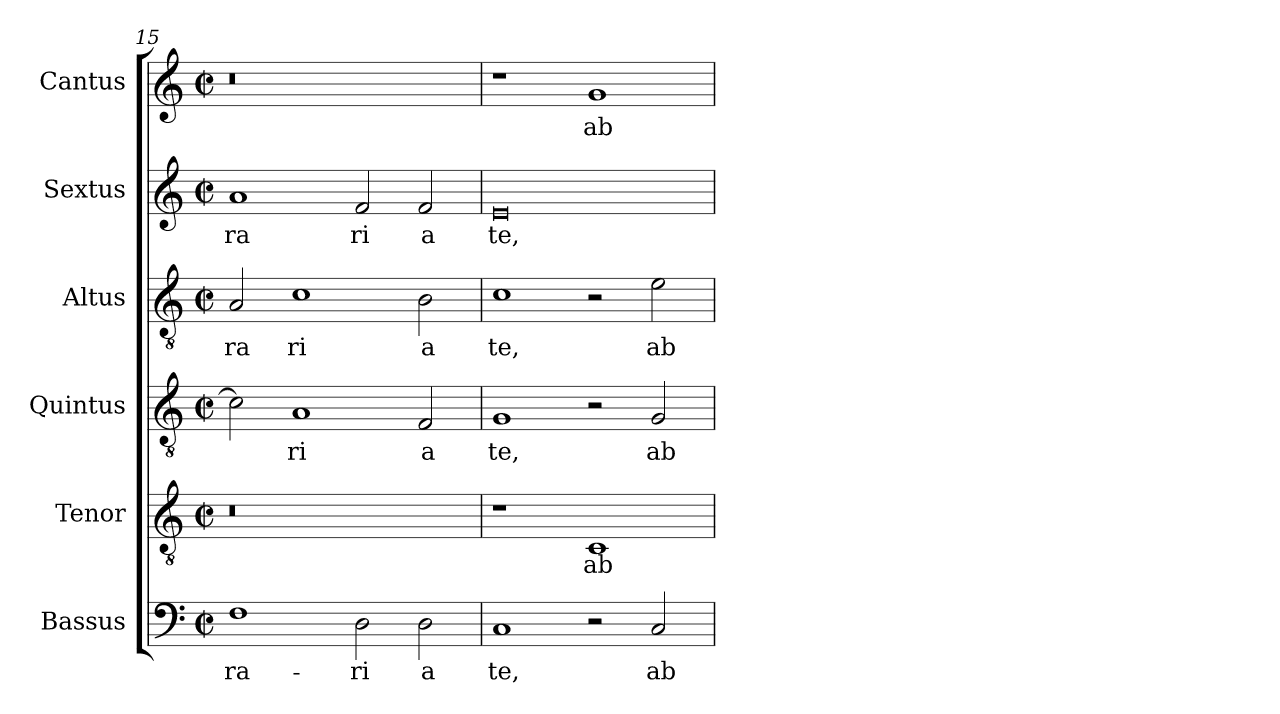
**kern	**text	**kern	**text	**kern	**text	**kern	**text	**kern	**text	**kern	**text
*part6	*part6	*part5	*part5	*part4	*part4	*part3	*part3	*part2	*part2	*part1	*part1
*staff6	*staff6	*staff5	*staff5	*staff4	*staff4	*staff3	*staff3	*staff2	*staff2	*staff1	*staff1
*I"Bassus	*	*I"Tenor	*	*I"Quintus	*	*I"Altus	*	*I"Sextus	*	*I"Cantus	*
!!LO:LB:g=z
*clefF4	*	*clefGv2	*	*clefGv2	*	*clefGv2	*	*clefG2	*	*clefG2	*
*M2/2	*	*M2/2	*	*M2/2	*	*M2/2	*	*M2/2	*	*M2/2	*
*met(c|)	*	*met(c|)	*	*met(c|)	*	*met(c|)	*	*met(c|)	*	*met(c|)	*
=15	=15	=15	=15	=15	=15	=15	=15	=15	=15	=15	=15
!	!LO:LY:b:cj	!	!	!	!	!	!LO:LY:b:cj	!	!LO:LY:b:cj	!	!
1F	ra-	0r	.	2c\]	.	2A/	ra	1a	ra	0r	.
!	!	!	!	!	!LO:LY:b:cj	!	!LO:LY:b:cj	!	!	!	!
.	.	.	.	1A	-ri	1c	ri	.	.	.	.
!	!LO:LY:b:cj	!	!	!	!	!	!	!	!LO:LY:b:cj	!	!
2D\	-ri	.	.	.	.	.	.	2f/	ri	.	.
!	!LO:LY:b:cj	!	!	!	!LO:LY:b:cj	!	!LO:LY:b:cj	!	!LO:LY:b:cj	!	!
2D\	a	.	.	2F/	a	2B\	a	2f/	a	.	.
=16	=16	=16	=16	=16	=16	=16	=16	=16	=16	=16	=16
!	!LO:LY:b:cj	!	!	!	!LO:LY:b:cj	!	!LO:LY:b:cj	!	!LO:LY:b:cj	!	!
1C	te,	1r	.	1G	te,	1c	te,	0e	te,	1r	.
!	!	!	!LO:LY:b:cj	!	!	!	!	!	!	!	!LO:LY:b:cj
2r	.	1C	ab	2r	.	2r	.	.	.	1g	ab
!	!LO:LY:b:cj	!	!	!	!LO:LY:b:cj	!	!LO:LY:b:cj	!	!	!	!
2C/	ab	.	.	2G/	ab	2e\	ab	.	.	.	.
=	=	=	=	=	=	=	=	=	=	=	=
*-	*-	*-	*-	*-	*-	*-	*-	*-	*-	*-	*-
